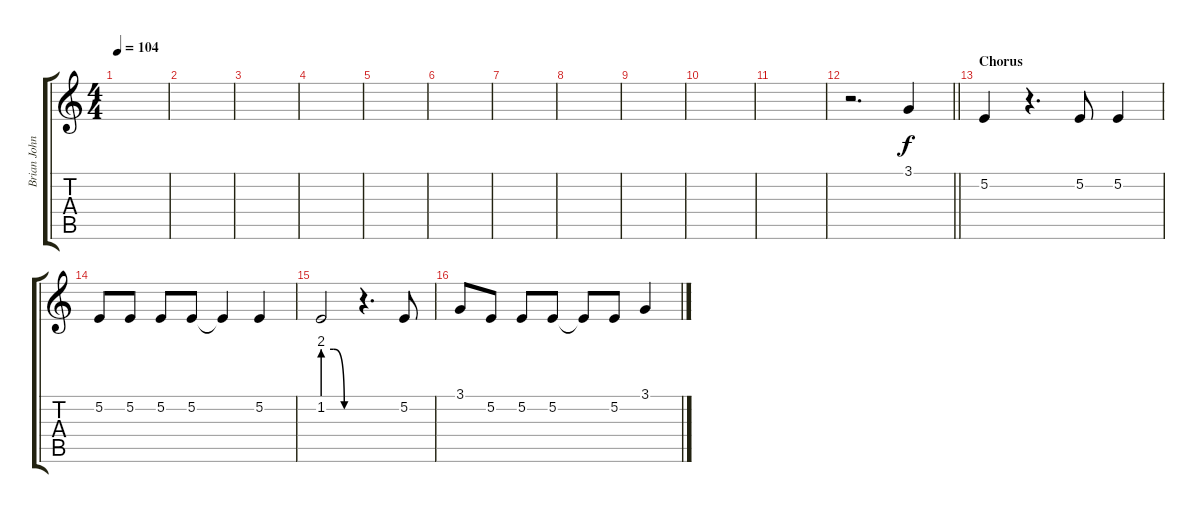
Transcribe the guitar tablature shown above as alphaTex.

\track ("Brian Johnson" "Brian John") {instrument harmonica}
\staff {score tabs}
\tuning (E4 B3 G3 D3 A2 E2) {hide}
\ts (4 4)
\tempo 104
\clef g2
\ks c
|
|
|
|
|
|
|
|
|
|
|
\barLineRight lightlight
r.2{d} 3.1.4 |
\section ("" "Chorus")
5.2.4 r.4{d} 5.2.8 5.2.4 |
5.2.8 5.2.8 5.2.8 5.2.8 5.2{t}.4 5.2.4 |
1.2{be (custom 0 8 20 8 40 0 60 0)}.2 r.4{d} 5.2.8 |
3.1.8 5.2.8 5.2.8 5.2.8 5.2{t}.8 5.2.8 3.1.4
